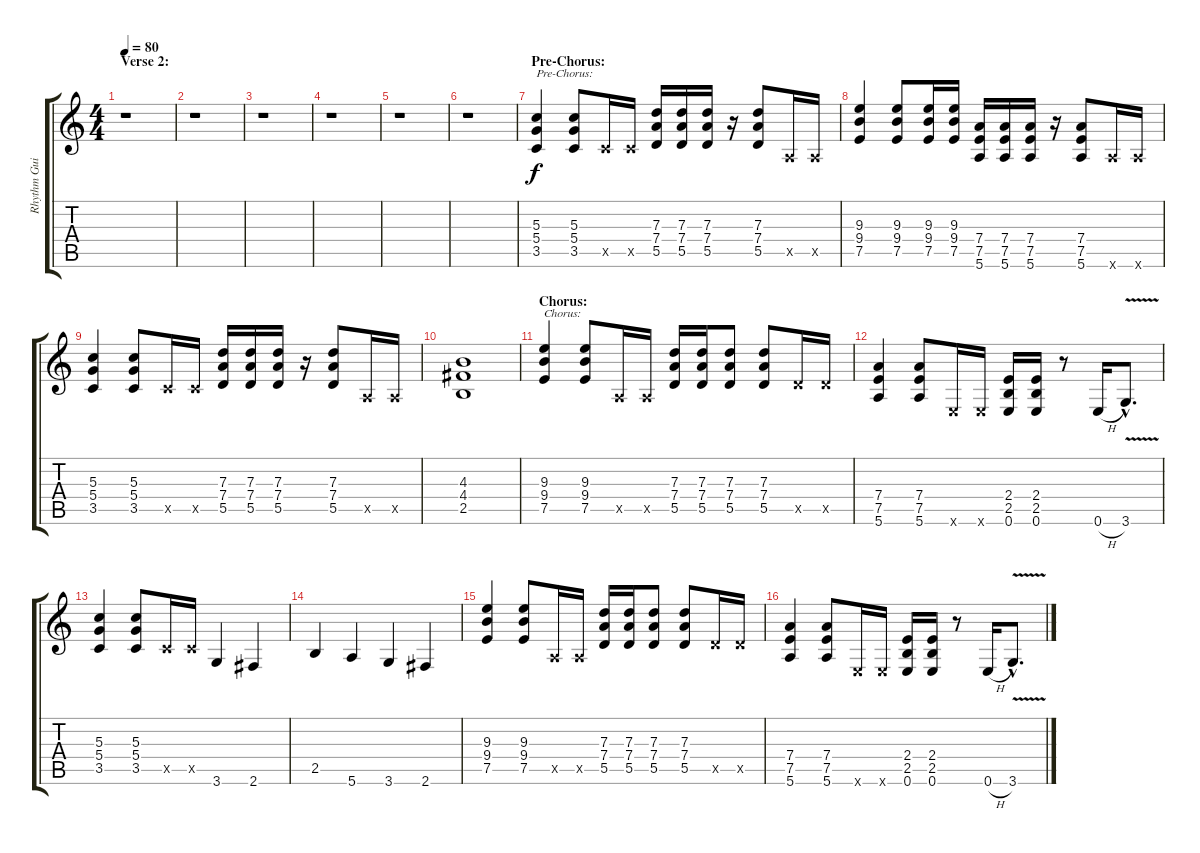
\track ("Rhythm Guitar" "Rhythm Gui") {instrument distortionguitar}
\staff {score tabs}
\tuning (E4 B3 G3 D3 A2 E2) {hide}
\ts (4 4)
\section ("" "Verse 2:")
\tempo 80
\clef g2
\ks c
r.1{dy f} |
r.1 |
r.1 |
r.1 |
r.1 |
r.1 |
\section ("" "Pre-Chorus:")
(5.3 5.4 3.5).4{txt "Pre-Chorus:"} (5.3 5.4 3.5).8 3.5{x}.16 3.5{x}.16 (7.3 7.4 5.5).16 (7.3 7.4 5.5).16 (7.3 7.4 5.5).16 r.16 (7.3 7.4 5.5).8 0.5{x}.16 0.5{x}.16 |
(9.3 9.4 7.5).4 (9.3 9.4 7.5).8 (9.3 9.4 7.5).16 (9.3 9.4 7.5).16 (7.4 7.5 5.6).16 (7.4 7.5 5.6).16 (7.4 7.5 5.6).16 r.16 (7.4 7.5 5.6).8 5.6{x}.16 5.6{x}.16 |
(5.3 5.4 3.5).4 (5.3 5.4 3.5).8 3.5{x}.16 3.5{x}.16 (7.3 7.4 5.5).16 (7.3 7.4 5.5).16 (7.3 7.4 5.5).16 r.16 (7.3 7.4 5.5).8 0.5{x}.16 0.5{x}.16 |
(4.3 4.4 2.5).1 |
\section ("" "Chorus:")
(9.3 9.4 7.5).4{txt "Chorus:"} (9.3 9.4 7.5).8 0.5{x}.16 0.5{x}.16 (7.3 7.4 5.5).16 (7.3 7.4 5.5).16 (7.3 7.4 5.5).8 (7.3 7.4 5.5).8 5.5{x}.16 5.5{x}.16 |
(7.4 7.5 5.6).4 (7.4 7.5 5.6).8 0.6{x}.16 0.6{x}.16 (2.4 2.5 0.6).16 (2.4 2.5 0.6).16 r.8 0.6{h}.16 3.6{v hac}.8{d} |
(5.3 5.4 3.5).4 (5.3 5.4 3.5).8 3.5{x}.16 3.5{x}.16 3.6.4 2.6.4 |
2.5.4 5.6.4 3.6.4 2.6.4 |
(9.3 9.4 7.5).4 (9.3 9.4 7.5).8 0.5{x}.16 0.5{x}.16 (7.3 7.4 5.5).16 (7.3 7.4 5.5).16 (7.3 7.4 5.5).8 (7.3 7.4 5.5).8 5.5{x}.16 5.5{x}.16 |
(7.4 7.5 5.6).4 (7.4 7.5 5.6).8 0.6{x}.16 0.6{x}.16 (2.4 2.5 0.6).16 (2.4 2.5 0.6).16 r.8 0.6{h}.16 3.6{v hac}.8{d}
